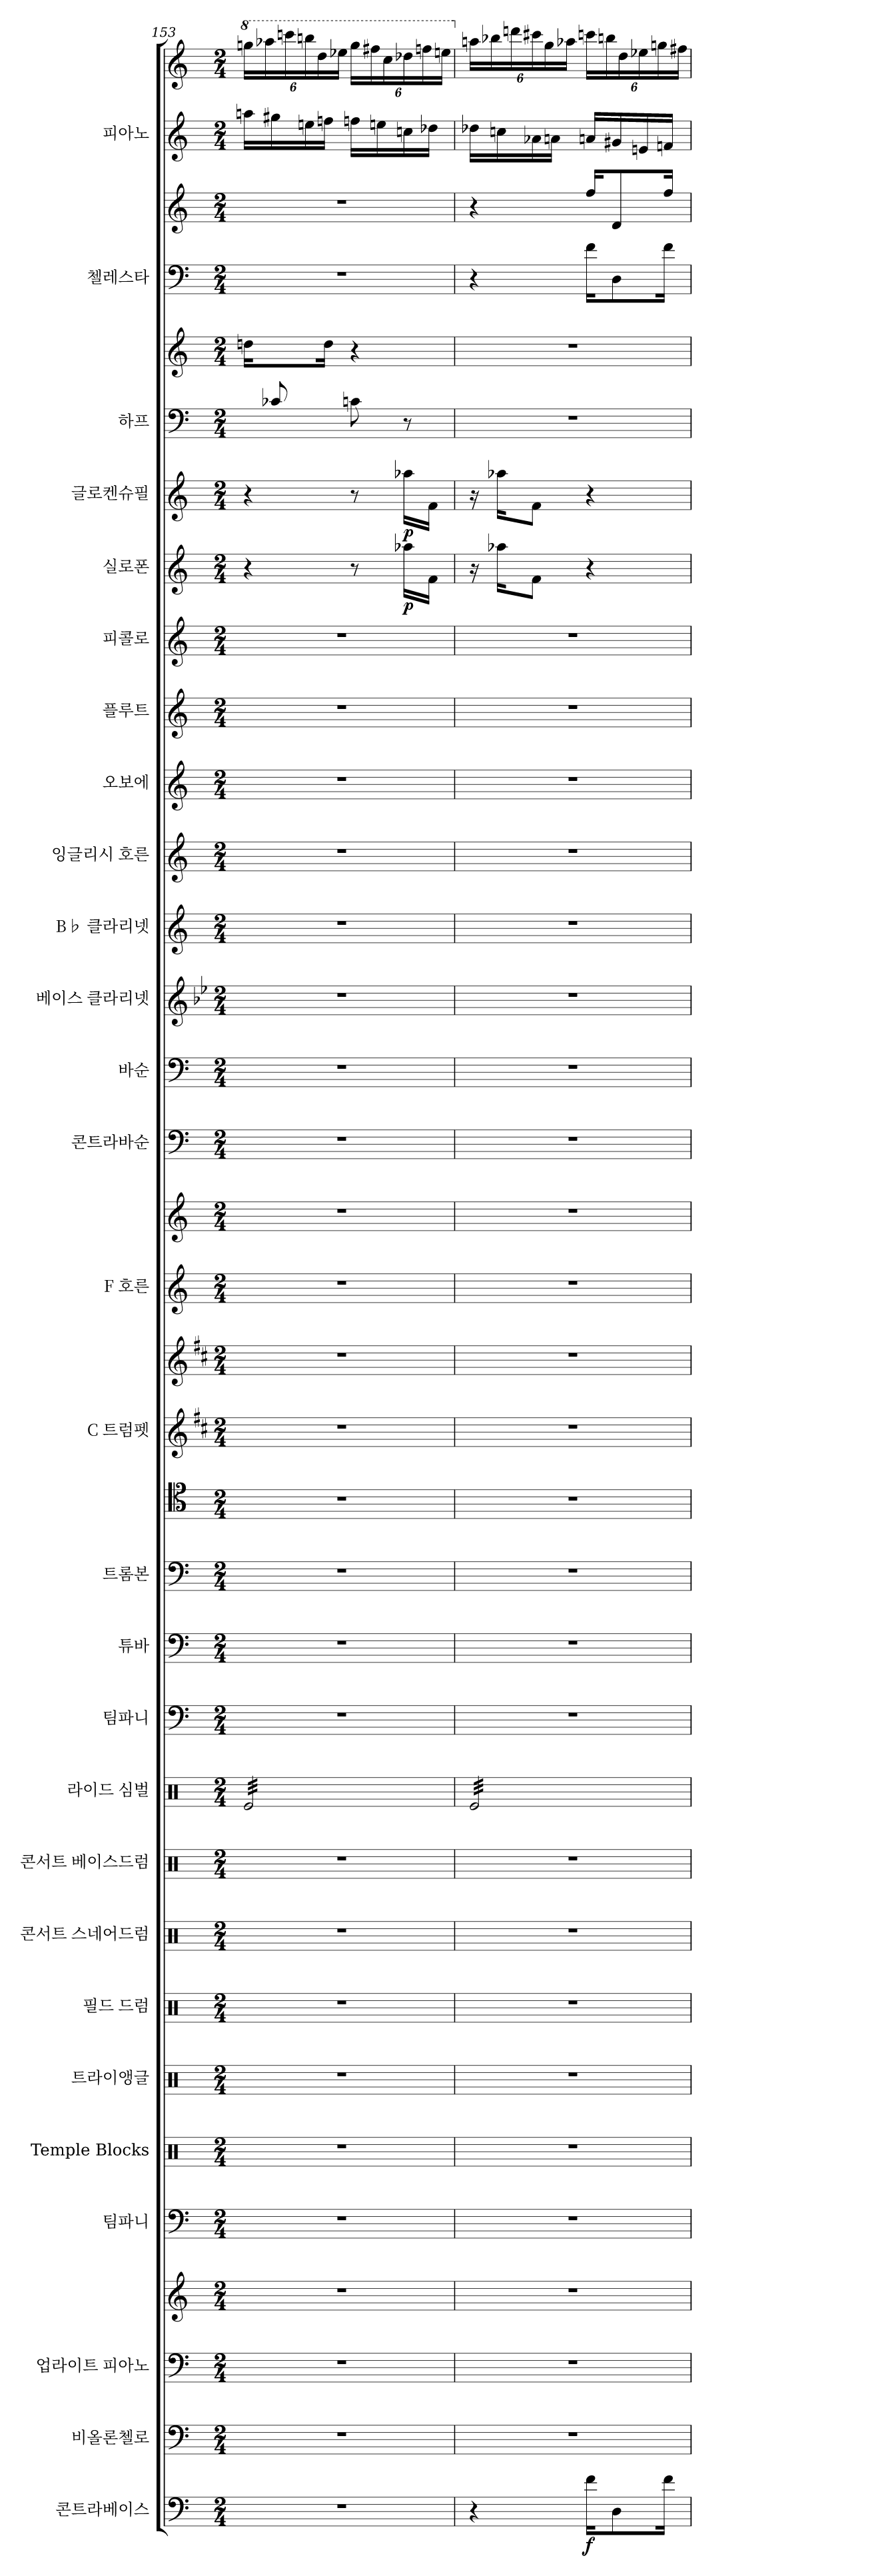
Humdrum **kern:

**kern	**dynam	**kern	**kern	**kern	**kern	**kern	**kern	**kern	**kern	**kern	**kern	**kern	**kern	**kern	**kern	**kern	**kern	**kern	**kern	**kern	**kern	**kern	**kern	**kern	**kern	**kern	**kern	**kern	**dynam	**kern	**dynam	**kern	**kern	**kern	**kern	**kern	**kern
*part28	*part28	*part27	*part26	*part26	*part25	*part24	*part23	*part22	*part21	*part20	*part19	*part18	*part17	*part16	*part16	*part15	*part15	*part14	*part14	*part13	*part12	*part11	*part10	*part9	*part8	*part7	*part6	*part5	*part5	*part4	*part4	*part3	*part3	*part2	*part2	*part1	*part1
*staff35	*staff35	*staff34	*staff33	*staff32	*staff31	*staff30	*staff29	*staff28	*staff27	*staff26	*staff25	*staff24	*staff23	*staff22	*staff21	*staff20	*staff19	*staff18	*staff17	*staff16	*staff15	*staff14	*staff13	*staff12	*staff11	*staff10	*staff9	*staff8	*staff8	*staff7	*staff7	*staff6	*staff5	*staff4	*staff3	*staff2	*staff1
*I"콘트라베이스	*	*I"비올론첼로	*I"업라이트 피아노	*	*I"팀파니	*I"Temple Blocks	*I"트라이앵글	*I"필드 드럼	*I"콘서트 스네어드럼	*I"콘서트 베이스드럼	*I"라이드 심벌	*I"팀파니	*I"튜바	*I"트롬본	*	*I"C 트럼펫	*	*I"F 호른	*	*I"콘트라바순	*I"바순	*I"베이스 클라리넷	*I"B♭ 클라리넷	*I"잉글리시 호른	*I"오보에	*I"플루트	*I"피콜로	*I"실로폰	*	*I"글로켄슈필	*	*I"하프	*	*I"첼레스타	*	*I"피아노	*
*	*	*	*	*	*	*I'Tmp. Bl.	*	*	*	*	*	*	*	*	*	*	*	*	*	*	*	*	*	*	*	*	*	*	*	*	*	*	*	*	*	*	*
*clefF4	*	*clefF4	*clefF4	*clefG2	*clefF4	*clefX	*clefX	*clefX	*clefX	*clefX	*clefX	*clefF4	*clefF4	*clefF4	*clefC4	*clefG2	*clefG2	*clefG2	*clefG2	*clefF4	*clefF4	*clefG2	*clefG2	*clefG2	*clefG2	*clefG2	*clefG2	*clefG2	*	*clefG2	*	*clefF4	*clefG2	*clefF4	*clefG2	*clefG2	*clefG2
*ITrd7c12	*	*	*	*	*	*	*	*	*	*	*	*	*	*	*	*ITrd1c2	*ITrd1c2	*ITrd4c7	*ITrd4c7	*ITrd7c12	*	*ITrd8c14	*ITrd1c2	*ITrd4c7	*	*	*ITrd-7c-12	*ITrd-7c-12	*	*ITrd-14c-24	*	*	*	*ITrd-7c-12	*ITrd-7c-12	*	*
*k[]	*	*k[]	*k[]	*k[]	*k[]	*k[]	*k[]	*k[]	*k[]	*k[]	*k[]	*k[]	*k[]	*k[]	*k[]	*k[]	*k[]	*k[b-]	*k[b-]	*k[]	*k[]	*k[b-e-]	*k[b-e-]	*k[b-]	*k[]	*k[]	*k[]	*k[]	*	*k[]	*	*k[]	*k[]	*k[]	*k[]	*k[]	*k[]
*M2/4	*	*M2/4	*M2/4	*M2/4	*M2/4	*M2/4	*M2/4	*M2/4	*M2/4	*M2/4	*M2/4	*M2/4	*M2/4	*M2/4	*M2/4	*M2/4	*M2/4	*M2/4	*M2/4	*M2/4	*M2/4	*M2/4	*M2/4	*M2/4	*M2/4	*M2/4	*M2/4	*M2/4	*	*M2/4	*	*M2/4	*M2/4	*M2/4	*M2/4	*M2/4	*M2/4
=153	=153	=153	=153	=153	=153	=153	=153	=153	=153	=153	=153	=153	=153	=153	=153	=153	=153	=153	=153	=153	=153	=153	=153	=153	=153	=153	=153	=153	=153	=153	=153	=153	=153	=153	=153	=153	=153
*	*	*	*	*	*	*	*	*	*	*	*	*	*	*	*	*	*	*	*	*	*	*	*	*	*	*	*	*	*	*	*	*^	*	*	*	*	*
*	*	*	*	*	*	*	*	*	*	*	*	*	*	*	*	*	*	*	*	*	*	*	*	*	*	*	*	*	*	*	*	*	*	*	*	*	*	*8va
*	*	*	*	*	*	*	*	*	*	*	*	*	*	*	*	*	*	*	*	*	*	*	*	*	*	*	*	*	*	*	*	*	*	*	*	*	*	*Xbrackettup
*	*	*	*	*	*	*	*	*	*	*	*tremolo	*	*	*	*	*	*	*	*	*	*	*	*	*	*	*	*	*	*	*	*	*	*	*	*	*	*	*
2r	.	2r	2r	2r	2r	2r	2r	2r	2r	2r	32Re/LLL	2r	2r	2r	2r	2r	2r	2r	2r	2r	2r	2r	2r	2r	2r	2r	2r	4r	.	4r	.	16ryy	4ryy	16ddn\KL	2r	2r	16aan\LL	24gggn\LL
.	.	.	.	.	.	.	.	.	.	.	32Re/	.	.	.	.	.	.	.	.	.	.	.	.	.	.	.	.	.	.	.	.	.	.	.	.	.	.	.
.	.	.	.	.	.	.	.	.	.	.	.	.	.	.	.	.	.	.	.	.	.	.	.	.	.	.	.	.	.	.	.	.	.	.	.	.	.	24aaa-X\
.	.	.	.	.	.	.	.	.	.	.	32Re/	.	.	.	.	.	.	.	.	.	.	.	.	.	.	.	.	.	.	.	.	8c-X/	.	8ryy	.	.	16gg#X\	.
.	.	.	.	.	.	.	.	.	.	.	.	.	.	.	.	.	.	.	.	.	.	.	.	.	.	.	.	.	.	.	.	.	.	.	.	.	.	24ccccn\
.	.	.	.	.	.	.	.	.	.	.	32Re/	.	.	.	.	.	.	.	.	.	.	.	.	.	.	.	.	.	.	.	.	.	.	.	.	.	.	.
.	.	.	.	.	.	.	.	.	.	.	32Re/	.	.	.	.	.	.	.	.	.	.	.	.	.	.	.	.	.	.	.	.	.	.	.	.	.	16een\	24bbbn\
.	.	.	.	.	.	.	.	.	.	.	32Re/	.	.	.	.	.	.	.	.	.	.	.	.	.	.	.	.	.	.	.	.	.	.	.	.	.	.	.
.	.	.	.	.	.	.	.	.	.	.	.	.	.	.	.	.	.	.	.	.	.	.	.	.	.	.	.	.	.	.	.	.	.	.	.	.	.	24ddd\
.	.	.	.	.	.	.	.	.	.	.	32Re/	.	.	.	.	.	.	.	.	.	.	.	.	.	.	.	.	.	.	.	.	4ryy	.	16dd\Jk	.	.	16ffn\JJ	.
.	.	.	.	.	.	.	.	.	.	.	.	.	.	.	.	.	.	.	.	.	.	.	.	.	.	.	.	.	.	.	.	.	.	.	.	.	.	24eee-X\JJ
.	.	.	.	.	.	.	.	.	.	.	32Re/	.	.	.	.	.	.	.	.	.	.	.	.	.	.	.	.	.	.	.	.	.	.	.	.	.	.	.
.	.	.	.	.	.	.	.	.	.	.	32Re/	.	.	.	.	.	.	.	.	.	.	.	.	.	.	.	.	8r	.	8r	.	.	8c\	4r	.	.	16ffn\LL	24ggg\LL
.	.	.	.	.	.	.	.	.	.	.	32Re/	.	.	.	.	.	.	.	.	.	.	.	.	.	.	.	.	.	.	.	.	.	.	.	.	.	.	.
.	.	.	.	.	.	.	.	.	.	.	.	.	.	.	.	.	.	.	.	.	.	.	.	.	.	.	.	.	.	.	.	.	.	.	.	.	.	24fff#X\
.	.	.	.	.	.	.	.	.	.	.	32Re/	.	.	.	.	.	.	.	.	.	.	.	.	.	.	.	.	.	.	.	.	.	.	.	.	.	16een\	.
.	.	.	.	.	.	.	.	.	.	.	.	.	.	.	.	.	.	.	.	.	.	.	.	.	.	.	.	.	.	.	.	.	.	.	.	.	.	24ccc\
.	.	.	.	.	.	.	.	.	.	.	32Re/	.	.	.	.	.	.	.	.	.	.	.	.	.	.	.	.	.	.	.	.	.	.	.	.	.	.	.
!	!	!	!	!	!	!	!	!	!	!	!	!	!	!	!	!	!	!	!	!	!	!	!	!	!	!	!	!	!LO:DY:b	!	!LO:DY:b	!	!	!	!	!	!	!
.	.	.	.	.	.	.	.	.	.	.	32Re/	.	.	.	.	.	.	.	.	.	.	.	.	.	.	.	.	16aaa-X\LL	p	16aaaa-X\LL	p	.	8r	.	.	.	16ccn\	24ddd-X\
.	.	.	.	.	.	.	.	.	.	.	32Re/	.	.	.	.	.	.	.	.	.	.	.	.	.	.	.	.	.	.	.	.	.	.	.	.	.	.	.
.	.	.	.	.	.	.	.	.	.	.	.	.	.	.	.	.	.	.	.	.	.	.	.	.	.	.	.	.	.	.	.	.	.	.	.	.	.	24fffn\
.	.	.	.	.	.	.	.	.	.	.	32Re/	.	.	.	.	.	.	.	.	.	.	.	.	.	.	.	.	16ff\JJ	.	16fff\JJ	.	16ryy	.	.	.	.	16dd-X\JJ	.
.	.	.	.	.	.	.	.	.	.	.	.	.	.	.	.	.	.	.	.	.	.	.	.	.	.	.	.	.	.	.	.	.	.	.	.	.	.	24eeen\JJ
.	.	.	.	.	.	.	.	.	.	.	32Re/JJJ	.	.	.	.	.	.	.	.	.	.	.	.	.	.	.	.	.	.	.	.	.	.	.	.	.	.	.
*	*	*	*	*	*	*	*	*	*	*	*	*	*	*	*	*	*	*	*	*	*	*	*	*	*	*	*	*	*	*	*	*v	*v	*	*	*	*	*
=154	=154	=154	=154	=154	=154	=154	=154	=154	=154	=154	=154	=154	=154	=154	=154	=154	=154	=154	=154	=154	=154	=154	=154	=154	=154	=154	=154	=154	=154	=154	=154	=154	=154	=154	=154	=154	=154
*	*	*	*	*	*	*	*	*	*	*	*	*	*	*	*	*	*	*	*	*	*	*	*	*	*	*	*	*	*	*	*	*	*	*	*	*	*X8va
4r	.	2r	2r	2r	2r	2r	2r	2r	2r	2r	32Re/LLL	2r	2r	2r	2r	2r	2r	2r	2r	2r	2r	2r	2r	2r	2r	2r	2r	16r	.	16r	.	2r	2r	4r	4r	16dd-X\LL	24aan\LL
.	.	.	.	.	.	.	.	.	.	.	32Re/	.	.	.	.	.	.	.	.	.	.	.	.	.	.	.	.	.	.	.	.	.	.	.	.	.	.
.	.	.	.	.	.	.	.	.	.	.	.	.	.	.	.	.	.	.	.	.	.	.	.	.	.	.	.	.	.	.	.	.	.	.	.	.	24bb-X\
.	.	.	.	.	.	.	.	.	.	.	32Re/	.	.	.	.	.	.	.	.	.	.	.	.	.	.	.	.	16aaa-X\KL	.	16aaaa-X\KL	.	.	.	.	.	16ccn\	.
.	.	.	.	.	.	.	.	.	.	.	.	.	.	.	.	.	.	.	.	.	.	.	.	.	.	.	.	.	.	.	.	.	.	.	.	.	24dddn\
.	.	.	.	.	.	.	.	.	.	.	32Re/	.	.	.	.	.	.	.	.	.	.	.	.	.	.	.	.	.	.	.	.	.	.	.	.	.	.
.	.	.	.	.	.	.	.	.	.	.	32Re/	.	.	.	.	.	.	.	.	.	.	.	.	.	.	.	.	8ff\J	.	8fff\J	.	.	.	.	.	16a-X\	24ccc#X\
.	.	.	.	.	.	.	.	.	.	.	32Re/	.	.	.	.	.	.	.	.	.	.	.	.	.	.	.	.	.	.	.	.	.	.	.	.	.	.
.	.	.	.	.	.	.	.	.	.	.	.	.	.	.	.	.	.	.	.	.	.	.	.	.	.	.	.	.	.	.	.	.	.	.	.	.	24gg\
.	.	.	.	.	.	.	.	.	.	.	32Re/	.	.	.	.	.	.	.	.	.	.	.	.	.	.	.	.	.	.	.	.	.	.	.	.	16an\JJ	.
.	.	.	.	.	.	.	.	.	.	.	.	.	.	.	.	.	.	.	.	.	.	.	.	.	.	.	.	.	.	.	.	.	.	.	.	.	24aa-X\JJ
.	.	.	.	.	.	.	.	.	.	.	32Re/	.	.	.	.	.	.	.	.	.	.	.	.	.	.	.	.	.	.	.	.	.	.	.	.	.	.
!	!LO:DY:b	!	!	!	!	!	!	!	!	!	!	!	!	!	!	!	!	!	!	!	!	!	!	!	!	!	!	!	!	!	!	!	!	!	!	!	!
16F\KL	f	.	.	.	.	.	.	.	.	.	32Re/	.	.	.	.	.	.	.	.	.	.	.	.	.	.	.	.	4r	.	4r	.	.	.	16ff\KL	16fff/KL	16an/LL	24cccn\LL
.	.	.	.	.	.	.	.	.	.	.	32Re/	.	.	.	.	.	.	.	.	.	.	.	.	.	.	.	.	.	.	.	.	.	.	.	.	.	.
.	.	.	.	.	.	.	.	.	.	.	.	.	.	.	.	.	.	.	.	.	.	.	.	.	.	.	.	.	.	.	.	.	.	.	.	.	24bbn\
8DD\	.	.	.	.	.	.	.	.	.	.	32Re/	.	.	.	.	.	.	.	.	.	.	.	.	.	.	.	.	.	.	.	.	.	.	8d\	8dd/	16g#X/	.
.	.	.	.	.	.	.	.	.	.	.	.	.	.	.	.	.	.	.	.	.	.	.	.	.	.	.	.	.	.	.	.	.	.	.	.	.	24dd\
.	.	.	.	.	.	.	.	.	.	.	32Re/	.	.	.	.	.	.	.	.	.	.	.	.	.	.	.	.	.	.	.	.	.	.	.	.	.	.
.	.	.	.	.	.	.	.	.	.	.	32Re/	.	.	.	.	.	.	.	.	.	.	.	.	.	.	.	.	.	.	.	.	.	.	.	.	16en/	24ee-X\
.	.	.	.	.	.	.	.	.	.	.	32Re/	.	.	.	.	.	.	.	.	.	.	.	.	.	.	.	.	.	.	.	.	.	.	.	.	.	.
.	.	.	.	.	.	.	.	.	.	.	.	.	.	.	.	.	.	.	.	.	.	.	.	.	.	.	.	.	.	.	.	.	.	.	.	.	24ggn\
16F\Jk	.	.	.	.	.	.	.	.	.	.	32Re/	.	.	.	.	.	.	.	.	.	.	.	.	.	.	.	.	.	.	.	.	.	.	16ff\Jk	16fff/Jk	16fn/JJ	.
.	.	.	.	.	.	.	.	.	.	.	.	.	.	.	.	.	.	.	.	.	.	.	.	.	.	.	.	.	.	.	.	.	.	.	.	.	24ff#X\JJ
.	.	.	.	.	.	.	.	.	.	.	32Re/JJJ	.	.	.	.	.	.	.	.	.	.	.	.	.	.	.	.	.	.	.	.	.	.	.	.	.	.
*	*	*	*	*	*	*	*	*	*	*	*Xtremolo	*	*	*	*	*	*	*	*	*	*	*	*	*	*	*	*	*	*	*	*	*	*	*	*	*	*
=	=	=	=	=	=	=	=	=	=	=	=	=	=	=	=	=	=	=	=	=	=	=	=	=	=	=	=	=	=	=	=	=	=	=	=	=	=
*-	*-	*-	*-	*-	*-	*-	*-	*-	*-	*-	*-	*-	*-	*-	*-	*-	*-	*-	*-	*-	*-	*-	*-	*-	*-	*-	*-	*-	*-	*-	*-	*-	*-	*-	*-	*-	*-
